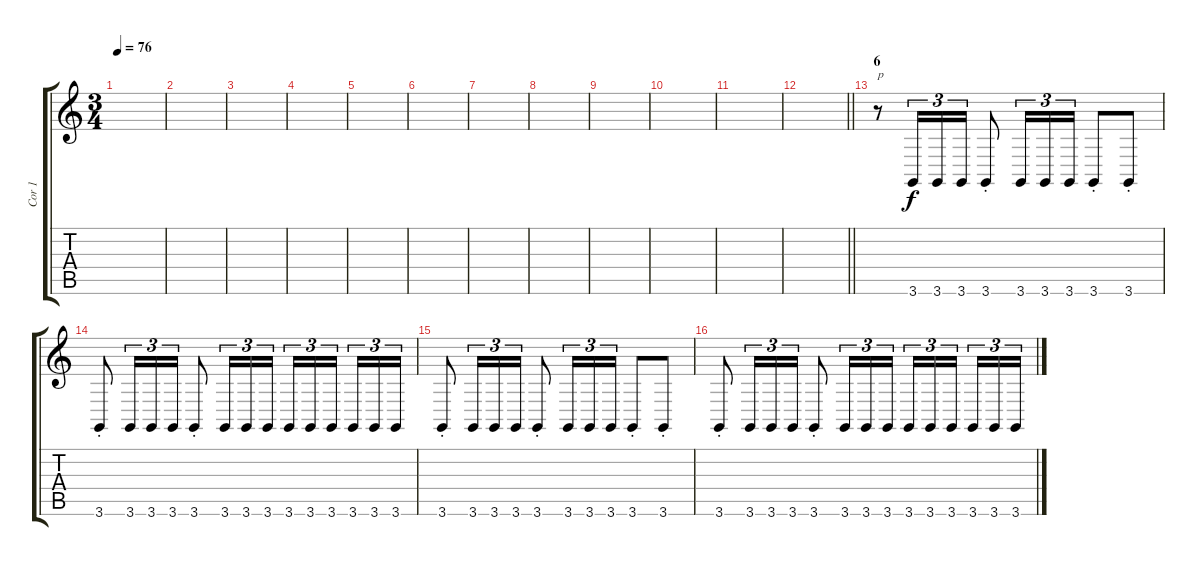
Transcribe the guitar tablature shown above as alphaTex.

\track ("Cor 1" "Cor 1") {instrument frenchhorn}
\staff {score tabs}
\tuning (E4 B3 G3 D3 A2 E2) {hide}
\ts (3 4)
\tempo 76
\clef g2
\ks c
|
|
|
|
|
|
|
|
|
|
|
\barLineRight lightlight
|
\section ("" "6")
r.8{txt "p"} 3.6.16{tu (3 2)} 3.6.16{tu (3 2)} 3.6.16{tu (3 2)} 3.6{st}.8 3.6.16{tu (3 2)} 3.6.16{tu (3 2)} 3.6.16{tu (3 2)} 3.6{st}.8 3.6{st}.8 |
3.6{st}.8 3.6.16{tu (3 2)} 3.6.16{tu (3 2)} 3.6.16{tu (3 2)} 3.6{st}.8 3.6.16{tu (3 2)} 3.6.16{tu (3 2)} 3.6.16{tu (3 2)} 3.6.16{tu (3 2)} 3.6.16{tu (3 2)} 3.6.16{tu (3 2) beam splitsecondary} 3.6.16{tu (3 2)} 3.6.16{tu (3 2)} 3.6.16{tu (3 2)} |
3.6{st}.8 3.6.16{tu (3 2)} 3.6.16{tu (3 2)} 3.6.16{tu (3 2)} 3.6{st}.8 3.6.16{tu (3 2)} 3.6.16{tu (3 2)} 3.6.16{tu (3 2)} 3.6{st}.8 3.6{st}.8 |
3.6{st}.8 3.6.16{tu (3 2)} 3.6.16{tu (3 2)} 3.6.16{tu (3 2)} 3.6{st}.8 3.6.16{tu (3 2)} 3.6.16{tu (3 2)} 3.6.16{tu (3 2)} 3.6.16{tu (3 2)} 3.6.16{tu (3 2)} 3.6.16{tu (3 2) beam splitsecondary} 3.6.16{tu (3 2)} 3.6.16{tu (3 2)} 3.6.16{tu (3 2)}
